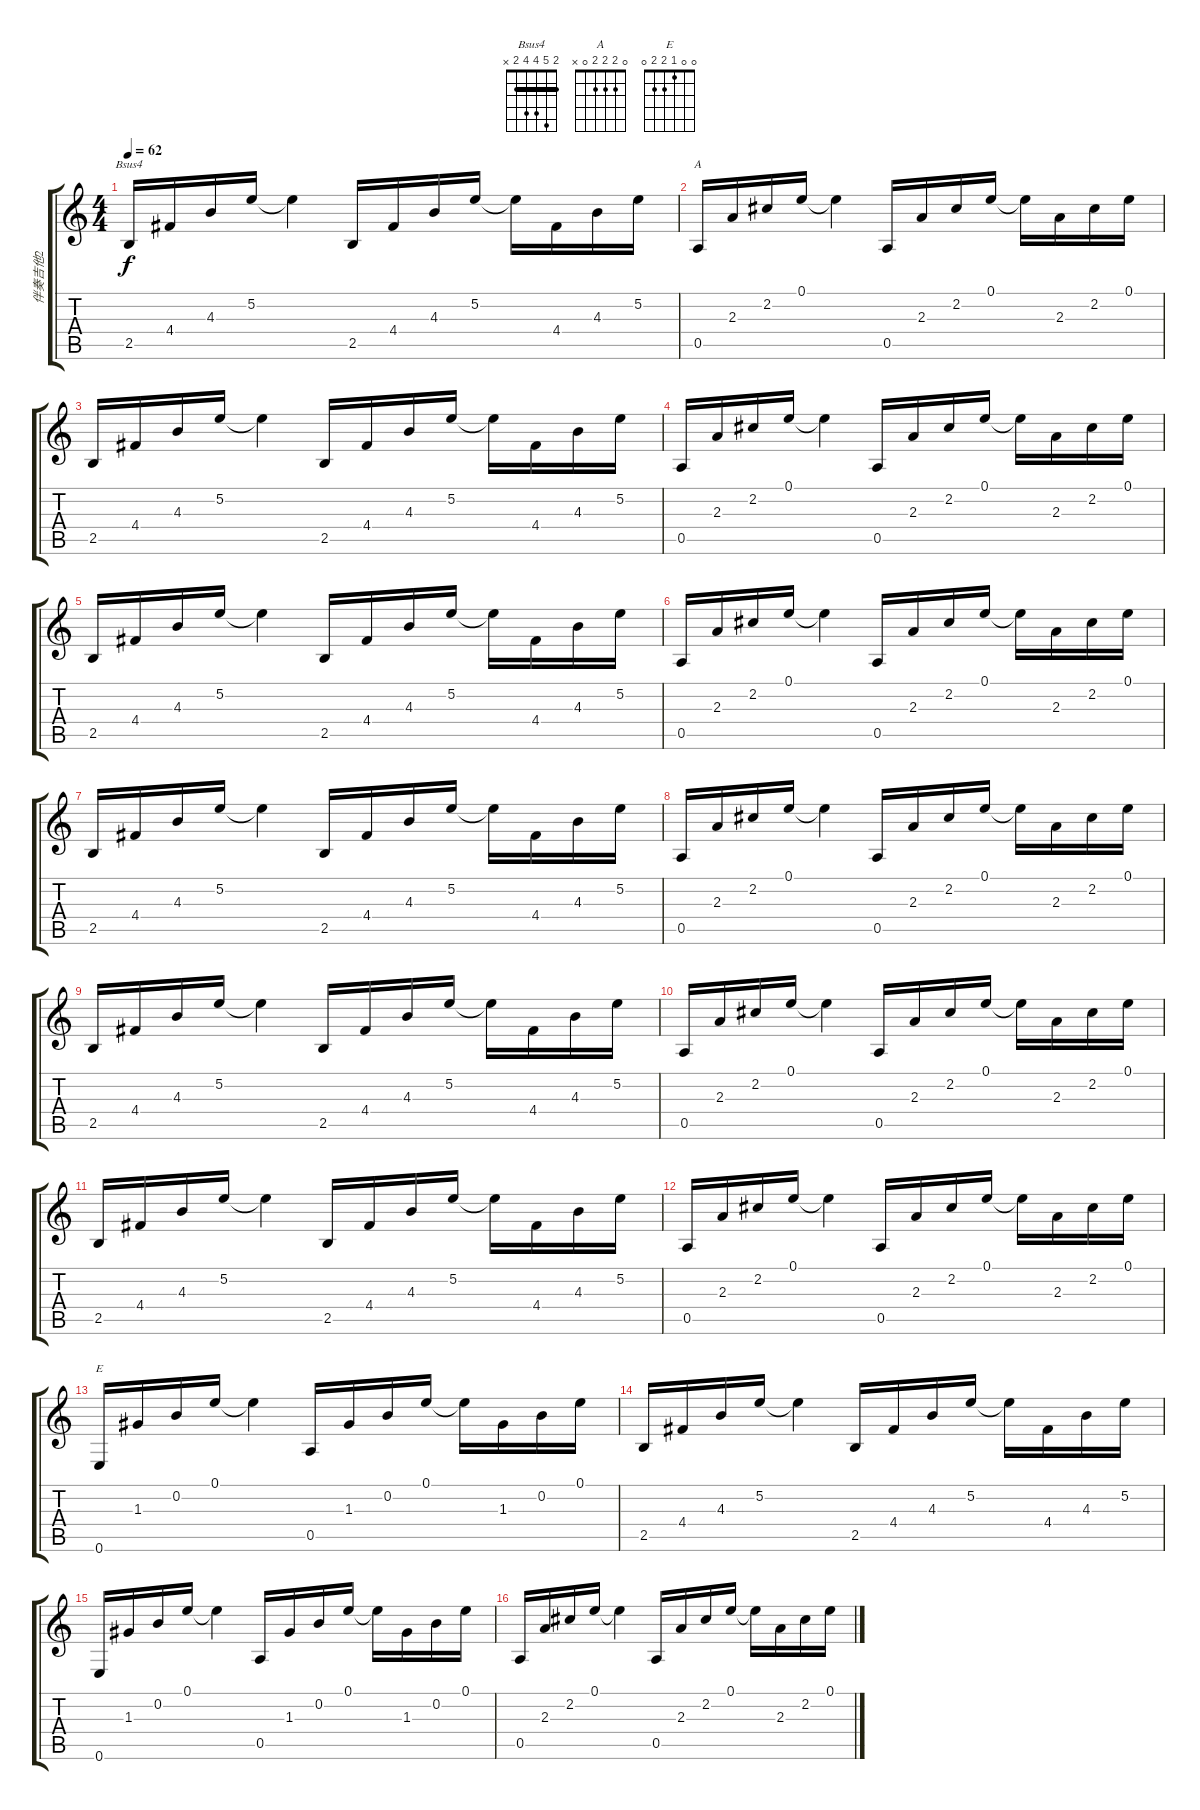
\track ("伴奏吉他2" "伴奏吉他2") {instrument electricguitarjazz}
\staff {score tabs}
\tuning (E4 B3 G3 D3 A2 E2) {hide}
\chord ("Bsus4" 2 5 4 4 2 x) {barre 2}
\chord ("A" 0 2 2 2 0 x)
\chord ("E" 0 0 1 2 2 0)
\ts (4 4)
\tempo 62
\clef g2
\ks c
2.5.16{ch "Bsus4" dy f instrument electricguitarjazz} 4.4.16 4.3.16 5.2.16 5.2{t}.4 2.5.16 4.4.16 4.3.16 5.2.16 5.2{t}.16 4.4.16 4.3.16 5.2.16 |
0.5.16{ch "A"} 2.3.16 2.2.16 0.1.16 0.1{t}.4 0.5.16 2.3.16 2.2.16 0.1.16 0.1{t}.16 2.3.16 2.2.16 0.1.16 |
2.5.16 4.4.16 4.3.16 5.2.16 5.2{t}.4 2.5.16 4.4.16 4.3.16 5.2.16 5.2{t}.16 4.4.16 4.3.16 5.2.16 |
0.5.16 2.3.16 2.2.16 0.1.16 0.1{t}.4 0.5.16 2.3.16 2.2.16 0.1.16 0.1{t}.16 2.3.16 2.2.16 0.1.16 |
2.5.16 4.4.16 4.3.16 5.2.16 5.2{t}.4 2.5.16 4.4.16 4.3.16 5.2.16 5.2{t}.16 4.4.16 4.3.16 5.2.16 |
0.5.16 2.3.16 2.2.16 0.1.16 0.1{t}.4 0.5.16 2.3.16 2.2.16 0.1.16 0.1{t}.16 2.3.16 2.2.16 0.1.16 |
2.5.16 4.4.16 4.3.16 5.2.16 5.2{t}.4 2.5.16 4.4.16 4.3.16 5.2.16 5.2{t}.16 4.4.16 4.3.16 5.2.16 |
0.5.16 2.3.16 2.2.16 0.1.16 0.1{t}.4 0.5.16 2.3.16 2.2.16 0.1.16 0.1{t}.16 2.3.16 2.2.16 0.1.16 |
2.5.16 4.4.16 4.3.16 5.2.16 5.2{t}.4 2.5.16 4.4.16 4.3.16 5.2.16 5.2{t}.16 4.4.16 4.3.16 5.2.16 |
0.5.16 2.3.16 2.2.16 0.1.16 0.1{t}.4 0.5.16 2.3.16 2.2.16 0.1.16 0.1{t}.16 2.3.16 2.2.16 0.1.16 |
2.5.16 4.4.16 4.3.16 5.2.16 5.2{t}.4 2.5.16 4.4.16 4.3.16 5.2.16 5.2{t}.16 4.4.16 4.3.16 5.2.16 |
0.5.16 2.3.16 2.2.16 0.1.16 0.1{t}.4 0.5.16 2.3.16 2.2.16 0.1.16 0.1{t}.16 2.3.16 2.2.16 0.1.16 |
0.6.16{ch "E"} 1.3.16 0.2.16 0.1.16 0.1{t}.4 0.5.16 1.3.16 0.2.16 0.1.16 0.1{t}.16 1.3.16 0.2.16 0.1.16 |
2.5.16 4.4.16 4.3.16 5.2.16 5.2{t}.4 2.5.16 4.4.16 4.3.16 5.2.16 5.2{t}.16 4.4.16 4.3.16 5.2.16 |
0.6.16 1.3.16 0.2.16 0.1.16 0.1{t}.4 0.5.16 1.3.16 0.2.16 0.1.16 0.1{t}.16 1.3.16 0.2.16 0.1.16 |
0.5.16 2.3.16 2.2.16 0.1.16 0.1{t}.4 0.5.16 2.3.16 2.2.16 0.1.16 0.1{t}.16 2.3.16 2.2.16 0.1.16
